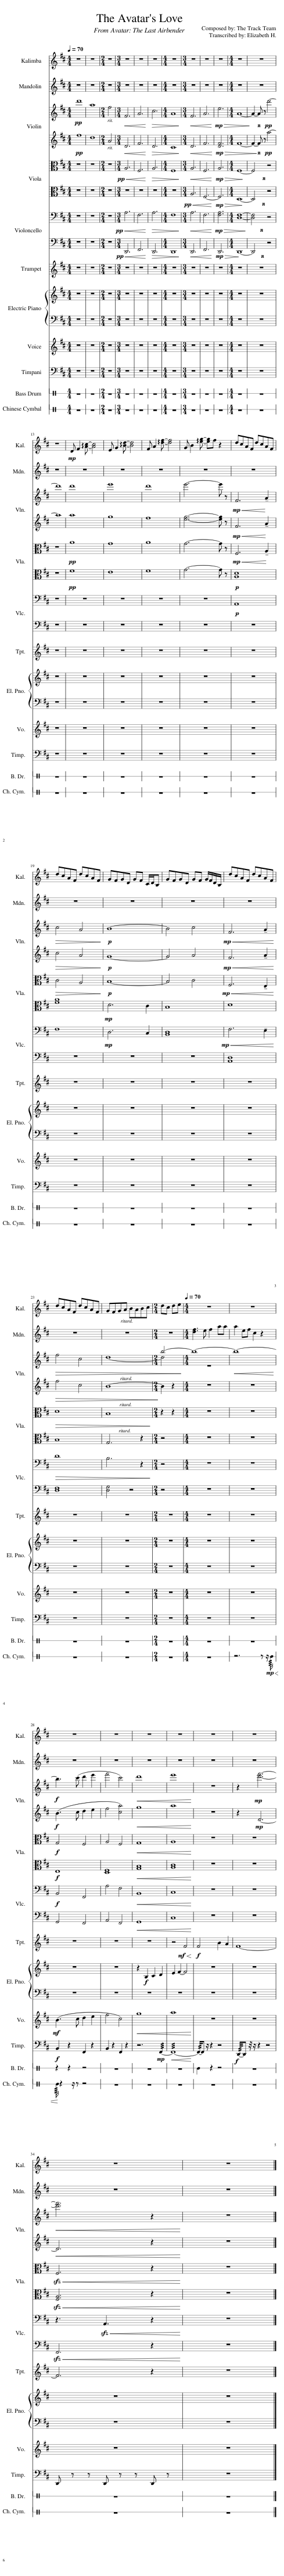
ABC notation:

X:1
%%score 1 2 { ( 3 5 ) | 4 } { 6 | 7 } { 8 | 9 } 10 11 12 13 14 15
L:1/8
Q:1/4=70
M:4/4
I:linebreak $
K:D
V:1 treble
V:2 treble
V:3 treble
V:5 treble
V:4 treble
V:6 alto
V:7 alto
V:8 bass
V:9 bass
V:10 treble transpose=-2
V:11 treble
V:12 treble
V:13 bass
V:14 perc stafflines=1
K:none
V:15 perc stafflines=1
K:none
V:1
 z8 | z8 |[M:2/4][Q:1/4=60] z4 |[M:3/4][Q:1/4=70] z6 | z6 | %5
 z6 |[M:4/4] z8 |[M:3/4] z6 | z6 | z6 | %10
[M:4/4] z8 | z8 |$ z8 |!mp! D F2 !arpeggio![Ac]- [Ac]4 | E G2 !arpeggio![Bd]- [Bd]4 | %15
 F A2 !arpeggio![df]- [df]4 | G B2 !arpeggio![eg]- [eg]f z2 | dcAF dcAF |$ dcAF dcAF | GFGD GF C/D/B, | %20
 GFGD GF G/F/D/B,/ | dcAF dcAF |$ dcAF dcAF | GFGA[Q:1/4=60] BABc |[M:2/4][Q:1/4=50] dc[Q:1/4=35] de | %25
[M:4/4][Q:1/4=70] z8 | z8 |$ z8 | z8 | z8 | %30
 z8 | z8 | z8 |$ z8 | z8 |] %35
V:2
 z8 | z8 |[M:2/4] z4 |[M:3/4] z6 | z6 | %5
 z6 |[M:4/4] z8 |[M:3/4] z6 | z6 | z6 | %10
[M:4/4] z8 | z8 |$ z8 | z8 | z8 | %15
 z8 | z8 | z8 |$ z8 | z8 | %20
 z8 | z8 |$ z8 | z8 |[M:2/4] z4 | %25
[M:4/4] [df]3 e f2 aa | a2 ef c2 z2 |$ z8 | z8 | z8 | %30
 z8 | z8 | z8 |$ z8 | z8 |] %35
V:3
!pp! d'8 | a8 |[M:2/4] f4 |[M:3/4]!<(! F6 | A6!<)! | %5
!>(! c6 |[M:4/4] A8!>)! |[M:3/4]!<(! F6 | A6!<)! |!mp!!>(! e6 | %10
[M:4/4] A8- | A2-!>)! A z!pp! d'4- |$ d'8 | d'8 | e'8 | %15
 d'8 | e'6- e' z |!mp!!<(! F6 !tenuto!A2!<)! |$!>(! c4 A4!>)! |!p! B8- | %20
 B4 c4 |!mp!!<(! F6 !tenuto!A2!<)! |$!>(! f4 c4 | d8- |[M:2/4] b4-!>)! | %25
[M:4/4] b8- |!<(! b8-!<)! |$!f! b3 (c' d'2 e'2 | f'4 c'4) |!<(! d'8 | %30
 e'8!<)! | z8 | z2!mp! [d'f']6- |$!<(! [d'f']6 z2!<)! | z8 |] %35
V:4
!pp! f8 | d8 |[M:2/4] A4 |[M:3/4]!<(! D6 | F6!<)! | %5
!>(! D6 |[M:4/4] C8!>)! |[M:3/4]!<(! D6 | F6!<)! |!mp!!>(! [DF]6 | %10
[M:4/4] F8- | F2-!>)! F z!pp! a4- |$ a8 | a8 | g8 | %15
 f8 | [eg]6- [eg] z |!mp!!<(! F6 !tenuto!A2!<)! |$!>(! c4 A4!>)! |!p! G8- | %20
 G4 A4 |!mp!!<(! F6 !tenuto!A2!<)! |$!>(! f4 c4 | B8- |[M:2/4] B2 z2!>)! | %25
[M:4/4] z8 | z8 |$!f! (B3 c d2 e2 | f4 [ca]4) |!<(! g8 | %30
 a8!<)! | z8 | z2!mp! D6- |$!<(! D6 z2!<)! | z8 |] %35
V:5
 x8 | x8 |[M:2/4] x4 |[M:3/4] x6 | x6 | %5
 x6 |[M:4/4] x8 |[M:3/4] x6 | x6 | x6 | %10
[M:4/4] x8 | x8 |$ x8 | x8 | x8 | %15
 x8 | x8 | x8 |$ x8 | x8 | %20
 x8 | x8 |$ x8 | x8 |[M:2/4] d4 | %25
[M:4/4] z8 | x8 |$ x8 | x8 | x8 | %30
 x8 | x8 | x8 |$ x8 | x8 |] %35
V:6
 z8 | z8 |[M:2/4] z4 |[M:3/4]!pp!!<(! A,6 | F,6!<)! | %5
!>(! A,6 |[M:4/4] F,8!>)! |[M:3/4]!<(! A,6 | F,6!<)! |!mp!!>(! A,6 | %10
[M:4/4] F,8- | F,4 z4!>)! |$ z8 |!pp! A8 | G8 | %15
 A8 | G6- G z |!mp!!<(! F,6 !tenuto!A,2!<)! |$!>(! C4 A,4!>)! |!p! B,8- | %20
 B,4 C4 |!mp!!<(! F,6 !tenuto!E,2!<)! |$!>(! D8 | B,8!>)! |[M:2/4] z2 z2 | %25
[M:4/4] z8 | z8 |$!f! G,4 F,4 | A,4 F,4 |!<(! G,8 | %30
 A,8!<)! | z8 | z8 |$!sfz!!<(! F,6 z2!<)! | z8 |] %35
V:7
 z8 | z8 |[M:2/4] z4 |[M:3/4] z6 | z6 | %5
 z6 |[M:4/4] z8 |[M:3/4]!pp!!<(! A,6 | F,6-!<)! |!mp!!>(! F,6 | %10
[M:4/4] D,8- | D,4 z4!>)! |$ z8 |!pp! F8 | E8 | %15
 F8 | G6- G z |!p! [A,D]8 |$ [FA]8 |!mp! D6 C2 | %20
 B,8 | D8 |$ B,8 | G,6 z2 |[M:2/4] z4 | %25
[M:4/4] z8 | z8 |$!f! E,8 | [D,F,]8 |!<(! [G,B,]8 | %30
 [A,C]8!<)! | z8 | z8 |$!sfz!!<(! [F,A,]6 z2!<)! | z8 |] %35
V:8
 z8 | z8 |[M:2/4] z4 |[M:3/4]!pp!!<(! A,6 | F,6!<)! | %5
!>(! A,6 |[M:4/4] F,8!>)! |[M:3/4]!<(! A,6 | F,6!<)! |!mp!!>(! [F,A,]6 | %10
[M:4/4] [D,F,]8- | [D,F,]4!>)! z4 |$ z8 | z8 | z8 | %15
 z8 | z8 |!p! A,,8 |$ F,8 |!mp! D,6 C,2 | %20
 [B,,D,]8 |!mp!!<(! F,6 !tenuto!E,2!<)! |$!>(! D8 | B,6 z2!>)! |[M:2/4] z4 | %25
[M:4/4] z8 | z8 |$!f! B,,4 F,,4 | A,4 F,4 |!<(! B,,8 | %30
 C,8!<)! | z8 | z8 |$ z3!sfz!!<(! A,,3 z2!<)! | z8 |] %35
V:9
 z8 | z8 |[M:2/4] z4 |[M:3/4]!pp!!<(! D,,6 | F,,6!<)! | %5
!>(! D,,6 |[M:4/4] D,,8!>)! |[M:3/4]!<(! D,,6 | F,,6!<)! |!mp!!>(! D,,6 | %10
[M:4/4] D,,8- | D,,4 z4!>)! |$ z8 | z8 | z8 | %15
 z8 | z8 | z8 |$ z8 | z8 | %20
 z8 | [A,,D,]8 |$ [D,F,]8 | [D,G,]4 z4 |[M:2/4] z4 | %25
[M:4/4] z8 | z8 |$ G,,4 F,,4 | A,,4 F,,4 |!<(! G,,8 | %30
 C,8!<)! | z8 | z8 |$!sfz!!<(! F,,6 z2!<)! | z8 |] %35
V:10
 z8 | z8 |[M:2/4] z4 |[M:3/4] z6 | z6 | %5
 z6 |[M:4/4] z8 |[M:3/4] z6 | z6 | z6 | %10
[M:4/4] z8 | z8 |$ z8 | z8 | z8 | %15
 z8 | z8 | z8 |$ z8 | z8 | %20
 z8 | z8 |$ z8 | z8 |[M:2/4] z4 | %25
[M:4/4] z8 | z8 |$ z8 | z8 | z8 | %30
 z4!mf!!<(! ^G4!<)! |!f! ^G4 c2 B2 | ^G8- |$ G6 z2 | z8 |] %35
V:11
 z8 | z8 |[M:2/4] z4 |[M:3/4] z6 | z6 | %5
 z6 |[M:4/4] z8 |[M:3/4] z6 | z6 | z6 | %10
[M:4/4] z8 | z8 |$ z8 | z8 | z8 | %15
 z8 | z8 | z8 |$ z8 | z8 | %20
 z8 | z8 |$ z8 | z8 |[M:2/4] z4 | %25
[M:4/4] z8 | z8 |$ z8 | z8 | z2!f! B,2 C2 D2 | %30
 E2 F2- F4 | z8 | z8 |$ z8 | z8 |] %35
V:12
 z8 | z8 |[M:2/4] z4 |[M:3/4] z6 | z6 | %5
 z6 |[M:4/4] z8 |[M:3/4] z6 | z6 | z6 | %10
[M:4/4] z8 | z8 |$ z8 | z8 | z8 | %15
 z8 | z8 | z8 |$ z8 | z8 | %20
 z8 | z8 |$ z8 | z8 |[M:2/4] z4 | %25
[M:4/4] z8 | z8 |$!mf! (B3 c d2 e2 | f4 c4) |!<(! g8 | %30
 a8!<)! | z8 | z8 |$ z8 | z8 |] %35
V:13
 z8 | z8 |[M:2/4] z4 |[M:3/4] z6 | z6 | %5
 z6 |[M:4/4] z8 |[M:3/4] z6 | z6 | z6 | %10
[M:4/4] z8 | z8 |$ z8 | z8 | z8 | %15
 z8 | z8 | z8 |$ z8 | z8 | %20
 z8 | z8 |$ z8 | z8 |[M:2/4] z4 | %25
[M:4/4] z8 | z8 |$!f! B,,2 z2 F,,2 z2 | B,,2 z2 F,,2 z2 | z6!mp! !///!F,,2- | %30
!<(! !///!F,,8-!<)! | !//!F,,/-F,, z/ z2 z4 |!f! !//!D,,/4-D,, z/4 z/ z2 z4 |$ D,, z z D,, z z D,, z | z8 |] %35
V:14
[K:C] z8 | z8 |[M:2/4] z4 |[M:3/4] z6 | z6 | %5
 z6 |[M:4/4] z8 |[M:3/4] z6 | z6 | z6 | %10
[M:4/4] z8 | z8 |$ z8 | z8 | z8 | %15
 z8 | z8 | z8 |$ z8 | z8 | %20
 z8 | z8 |$ z8 | z8 |[M:2/4] z4 | %25
[M:4/4] z8 | z8 |$ z2 z2 z4 | z8 | z8 | %30
 z8 | E2 z2 z4 | z8 |$ z8 | z8 |] %35
V:15
[K:C] z8 | z8 |[M:2/4] z4 |[M:3/4] z6 | z6 | %5
 z6 |[M:4/4] z8 |[M:3/4] z6 | z6 | z6 | %10
[M:4/4] z8 | z8 |$ z8 | z8 | z8 | %15
 z8 | z8 | z8 |$ z8 | z8 | %20
 z8 | z8 |$ z8 | z8 |[M:2/4] z4 | %25
[M:4/4] z8 | z6 z z/!mp!!<(! !///!E/ |$ !///!E/!<)!!mf! z2 z/ z z4 | z8 | z8 | %30
 z8 | z8 | z8 |$ z8 | z8 |] %35
